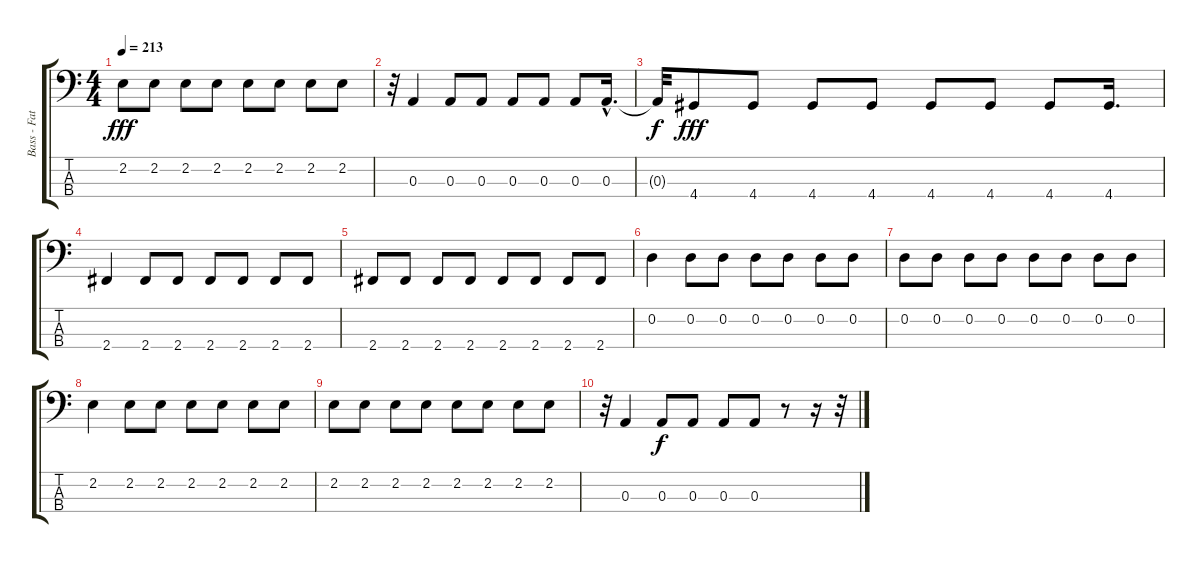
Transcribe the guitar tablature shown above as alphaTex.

\track ("Bass - Fat Mike" "Bass - Fat") {instrument electricbasspick}
\staff {score tabs}
\tuning (G2 D2 A1 E1) {hide}
\ts (4 4)
\tempo 213
\clef f4
\ks c
2.2.8{dy fff volume 6} 2.2.8 2.2.8{volume 5} 2.2.8 2.2.8{volume 5} 2.2.8{volume 5} 2.2.8 2.2.8{volume 5} |
r.32 0.3.4{volume 5} 0.3.8{volume 5} 0.3.8{volume 5} 0.3.8 0.3.8{volume 4} 0.3.8{volume 4} 0.3{hac}.16{d} |
0.3{t}.32{dy f} 4.4.8{dy fff volume 4} 4.4.8{volume 4} 4.4.8 4.4.8{volume 4} 4.4.8{volume 4} 4.4.8 4.4.8{volume 4} 4.4.16{d} |
2.4.4{volume 4} 2.4.8{volume 4} 2.4.8{volume 3} 2.4.8 2.4.8{volume 3} 2.4.8{volume 3} 2.4.8{volume 3} |
2.4.8 2.4.8{volume 3} 2.4.8 2.4.8{volume 3} 2.4.8{volume 3} 2.4.8{volume 2} 2.4.8 2.4.8{volume 2} |
0.2.4{volume 2} 0.2.8{volume 2} 0.2.8 0.2.8{volume 2} 0.2.8{volume 2} 0.2.8{volume 2} 0.2.8 |
0.2.8{volume 2} 0.2.8 0.2.8{volume 2} 0.2.8{volume 1} 0.2.8{volume 1} 0.2.8 0.2.8{volume 1} 0.2.8 |
2.2.4{volume 1} 2.2.8{volume 1} 2.2.8{volume 1} 2.2.8{volume 1} 2.2.8 2.2.8{volume 0} 2.2.8 |
2.2.8{volume 0} 2.2.8{volume 0} 2.2.8{volume 0} 2.2.8 2.2.8{volume 0} 2.2.8 2.2.8 2.2.8 |
r.32 0.3.4 0.3.8{dy f} 0.3.8 0.3.8 0.3.8 r.8 r.16 r.32
